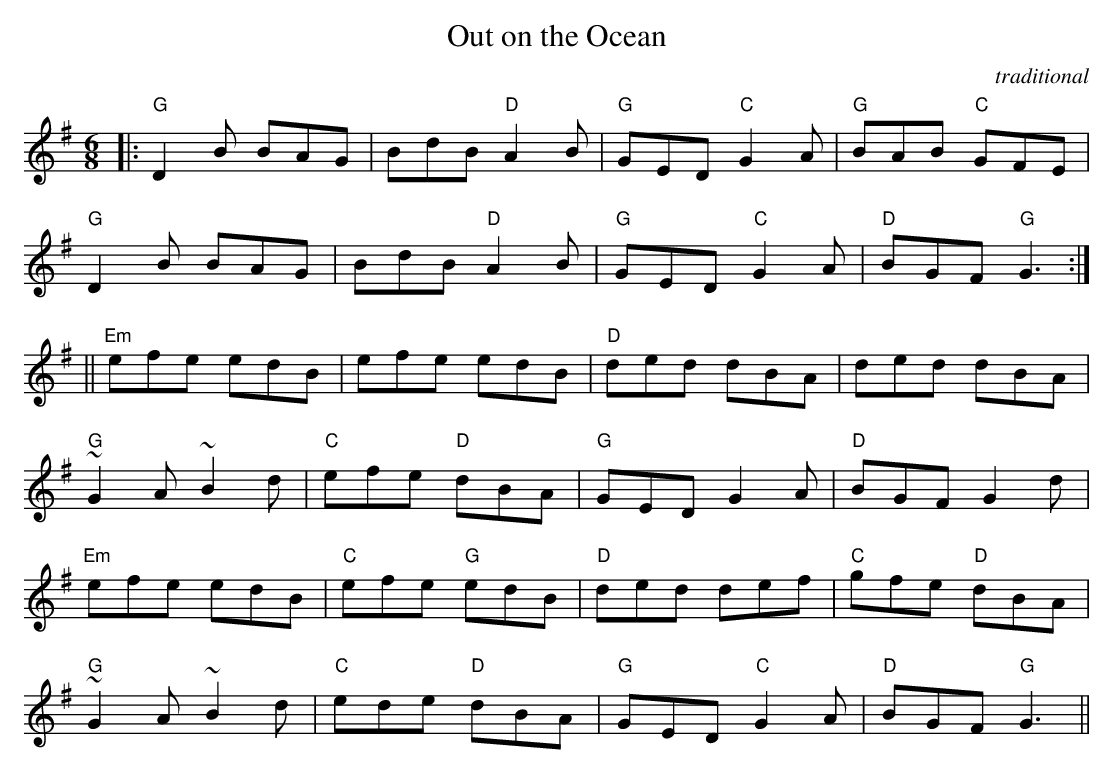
X:1
T:Out on the Ocean
M:6/8
L:1/8
C:traditional
K:G
|:"G"D2 B BAG|BdB "D"A2 B|"G"GED "C"G2 A|"G"BAB "C"GFE|!
"G"D2 B BAG|BdB "D"A2 B|"G"GED "C"G2 A|"D"BGF "G"G3:|!
||"Em"efe edB|efe edB|"D"ded dBA|ded dBA|!
"G"~G2 A ~B2 d|"C"efe "D"dBA|"G"GED G2 A|"D"BGF G2 d|!
"Em"efe edB|"C"efe "G"edB|"D"ded def|"C"gfe "D"dBA|!
"G"~G2 A ~B2 d|"C"ede "D"dBA|"G"GED "C"G2 A|"D"BGF "G"G3||
